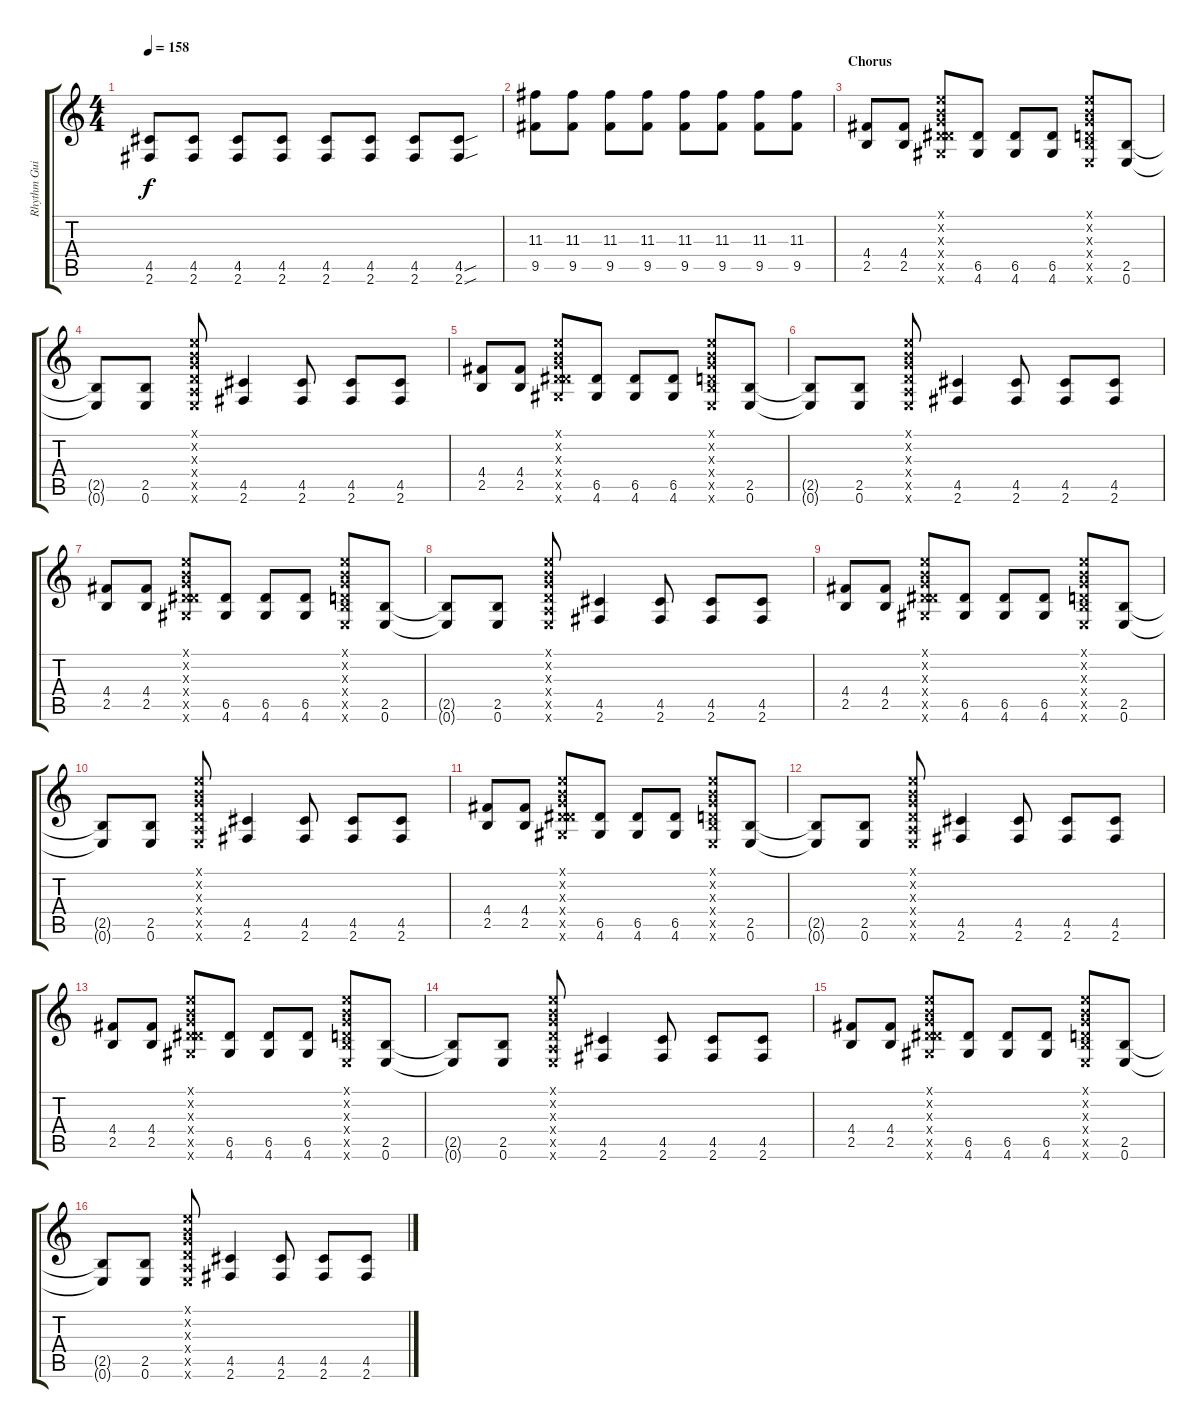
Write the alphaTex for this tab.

\track ("Rhythm Guitar 2" "Rhythm Gui") {instrument overdrivenguitar}
\staff {score tabs}
\tuning (E4 B3 G3 D3 A2 E2) {hide}
\ts (4 4)
\tempo 158
\clef g2
\ks c
(4.5 2.6).8{dy f} (4.5 2.6).8 (4.5 2.6).8 (4.5 2.6).8 (4.5 2.6).8 (4.5 2.6).8 (4.5 2.6).8 (4.5{sou} 2.6{sou}).8 |
(11.3 9.5).8 (11.3 9.5).8 (11.3 9.5).8 (11.3 9.5).8 (11.3 9.5).8 (11.3 9.5).8 (11.3 9.5).8 (11.3 9.5).8 |
\section ("" "Chorus")
(4.4 2.5).8 (4.4 2.5).8 (0.1{x} 0.2{x} 0.3{x} 0.4{x} 6.5{x} 4.6{x}).8 (6.5 4.6).8 (6.5 4.6).8 (6.5 4.6).8 (0.1{x} 0.2{x} 0.3{x} 0.4{x} 2.5{x} 0.6{x}).8 (2.5 0.6).8 |
(2.5{t} 0.6{t}).8 (2.5 0.6).8 (0.1{x} 0.2{x} 0.3{x} 0.4{x} 0.5{x} 0.6{x}).8 (4.5 2.6).4 (4.5 2.6).8 (4.5 2.6).8 (4.5 2.6).8 |
(4.4 2.5).8 (4.4 2.5).8 (0.1{x} 0.2{x} 0.3{x} 0.4{x} 6.5{x} 4.6{x}).8 (6.5 4.6).8 (6.5 4.6).8 (6.5 4.6).8 (0.1{x} 0.2{x} 0.3{x} 0.4{x} 2.5{x} 0.6{x}).8 (2.5 0.6).8 |
(2.5{t} 0.6{t}).8 (2.5 0.6).8 (0.1{x} 0.2{x} 0.3{x} 0.4{x} 0.5{x} 0.6{x}).8 (4.5 2.6).4 (4.5 2.6).8 (4.5 2.6).8 (4.5 2.6).8 |
(4.4 2.5).8 (4.4 2.5).8 (0.1{x} 0.2{x} 0.3{x} 0.4{x} 6.5{x} 4.6{x}).8 (6.5 4.6).8 (6.5 4.6).8 (6.5 4.6).8 (0.1{x} 0.2{x} 0.3{x} 0.4{x} 2.5{x} 0.6{x}).8 (2.5 0.6).8 |
(2.5{t} 0.6{t}).8 (2.5 0.6).8 (0.1{x} 0.2{x} 0.3{x} 0.4{x} 0.5{x} 0.6{x}).8 (4.5 2.6).4 (4.5 2.6).8 (4.5 2.6).8 (4.5 2.6).8 |
(4.4 2.5).8 (4.4 2.5).8 (0.1{x} 0.2{x} 0.3{x} 0.4{x} 6.5{x} 4.6{x}).8 (6.5 4.6).8 (6.5 4.6).8 (6.5 4.6).8 (0.1{x} 0.2{x} 0.3{x} 0.4{x} 2.5{x} 0.6{x}).8 (2.5 0.6).8 |
(2.5{t} 0.6{t}).8 (2.5 0.6).8 (0.1{x} 0.2{x} 0.3{x} 0.4{x} 0.5{x} 0.6{x}).8 (4.5 2.6).4 (4.5 2.6).8 (4.5 2.6).8 (4.5 2.6).8 |
(4.4 2.5).8 (4.4 2.5).8 (0.1{x} 0.2{x} 0.3{x} 0.4{x} 6.5{x} 4.6{x}).8 (6.5 4.6).8 (6.5 4.6).8 (6.5 4.6).8 (0.1{x} 0.2{x} 0.3{x} 0.4{x} 2.5{x} 0.6{x}).8 (2.5 0.6).8 |
(2.5{t} 0.6{t}).8 (2.5 0.6).8 (0.1{x} 0.2{x} 0.3{x} 0.4{x} 0.5{x} 0.6{x}).8 (4.5 2.6).4 (4.5 2.6).8 (4.5 2.6).8 (4.5 2.6).8 |
(4.4 2.5).8 (4.4 2.5).8 (0.1{x} 0.2{x} 0.3{x} 0.4{x} 6.5{x} 4.6{x}).8 (6.5 4.6).8 (6.5 4.6).8 (6.5 4.6).8 (0.1{x} 0.2{x} 0.3{x} 0.4{x} 2.5{x} 0.6{x}).8 (2.5 0.6).8 |
(2.5{t} 0.6{t}).8 (2.5 0.6).8 (0.1{x} 0.2{x} 0.3{x} 0.4{x} 0.5{x} 0.6{x}).8 (4.5 2.6).4 (4.5 2.6).8 (4.5 2.6).8 (4.5 2.6).8 |
(4.4 2.5).8 (4.4 2.5).8 (0.1{x} 0.2{x} 0.3{x} 0.4{x} 6.5{x} 4.6{x}).8 (6.5 4.6).8 (6.5 4.6).8 (6.5 4.6).8 (0.1{x} 0.2{x} 0.3{x} 0.4{x} 2.5{x} 0.6{x}).8 (2.5 0.6).8 |
(2.5{t} 0.6{t}).8 (2.5 0.6).8 (0.1{x} 0.2{x} 0.3{x} 0.4{x} 0.5{x} 0.6{x}).8 (4.5 2.6).4 (4.5 2.6).8 (4.5 2.6).8 (4.5 2.6).8
